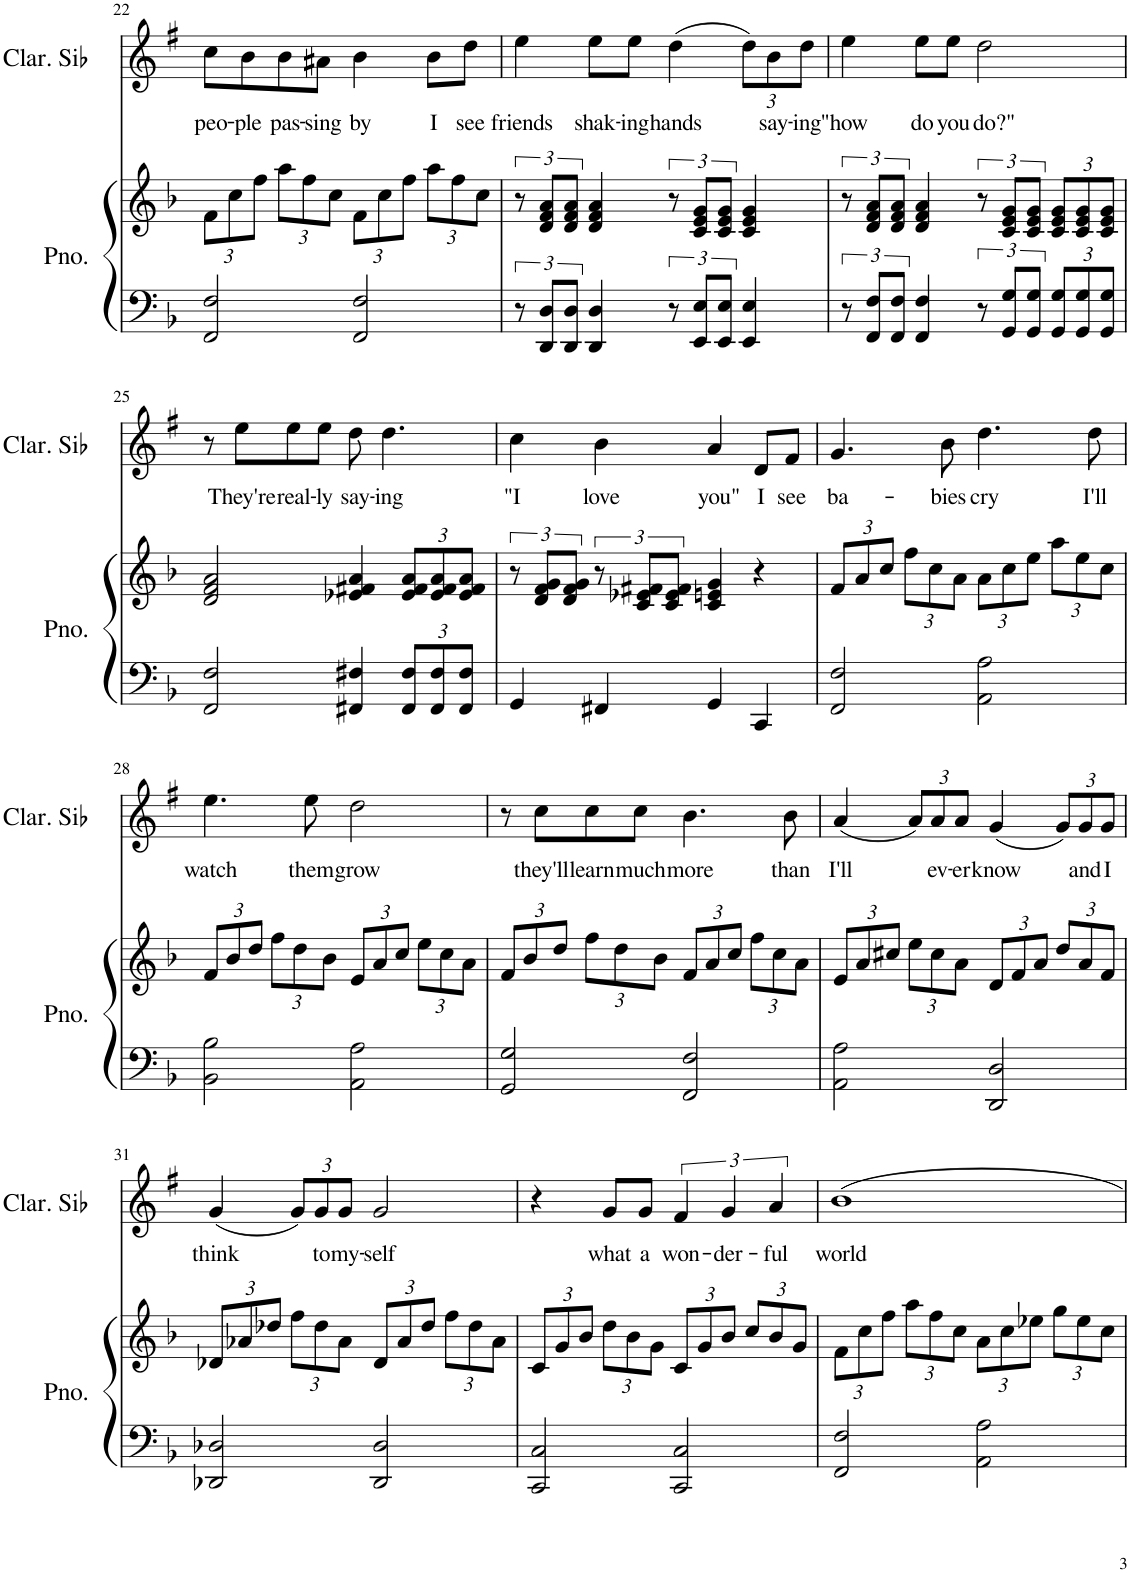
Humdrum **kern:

**kern	**kern	**kern	**text
*part2	*part2	*part1	*part1
*staff3	*staff2	*staff1	*staff1
*I"Piano	*	*I"Clarinette en Sib	*
*I'Pno.	*	*I'Clar. Sib	*
!!LO:PB:g=z
*clefF4	*clefG2	*clefG2	*
*	*	*Trd1c2	*
*k[b-]	*k[b-]	*k[f#]	*
*M4/4	*M4/4	*M4/4	*
*	*Xbrackettup	*	*
=22	=22	=22	=22
!	!	!	!LO:LY:b
2FF/ 2F/	12f\L	8cc\L	peo-
.	12cc\	.	.
!	!	!	!LO:LY:b
.	.	8b\	-ple
.	12ff\J	.	.
!	!	!	!LO:LY:b
.	12aa\L	8b\	pas-
.	12ff\	.	.
!	!	!	!LO:LY:b
.	.	8a#X\J	-sing
.	12cc\J	.	.
!	!	!	!LO:LY:b
2FF/ 2F/	12f\L	4b\	by
.	12cc\	.	.
.	12ff\J	.	.
!	!	!	!LO:LY:b
.	12aa\L	8b\L	I
.	12ff\	.	.
!	!	!	!LO:LY:b
.	.	8dd\J	see
.	12cc\J	.	.
=23	=23	=23	=23
*	*brackettup	*	*
!	!	!	!LO:LY:b
12r	12r	4ee\	friends
12DD/ 12D/L	12d/ 12f/ 12a/L	.	.
12DD/ 12D/J	12d/ 12f/ 12a/J	.	.
!	!	!	!LO:LY:b
4DD/ 4D/	4d/ 4f/ 4a/	8ee\L	shak-
!	!	!	!LO:LY:b
.	.	8ee\J	-ing
!	!	!	!LO:LY:b
12r	12r	(4dd\	hands
12EE/ 12E/L	12c/ 12e/ 12g/L	.	.
12EE/ 12E/J	12c/ 12e/ 12g/J	.	.
*	*	*Xbrackettup	*
4EE/ 4E/	4c/ 4e/ 4g/	12dd\L)	.
!	!	!	!LO:LY:b
.	.	12b\	say-
!	!	!	!LO:LY:b
.	.	12dd\J	-ing
=24	=24	=24	=24
!	!	!	!LO:LY:b
12r	12r	4ee\	"how
12FF/ 12F/L	12d/ 12f/ 12a/L	.	.
12FF/ 12F/J	12d/ 12f/ 12a/J	.	.
!	!	!	!LO:LY:b
4FF/ 4F/	4d/ 4f/ 4a/	8ee\L	do
!	!	!	!LO:LY:b
.	.	8ee\J	you
!	!	!	!LO:LY:b
12r	12r	2dd\	do?"
12GG/ 12G/L	12c/ 12e/ 12g/L	.	.
12GG/ 12G/J	12c/ 12e/ 12g/J	.	.
*Xbrackettup	*Xbrackettup	*	*
12GG/ 12G/L	12c/ 12e/ 12g/L	.	.
12GG/ 12G/	12c/ 12e/ 12g/	.	.
12GG/ 12G/J	12c/ 12e/ 12g/J	.	.
!!LO:LB:g=z
=25	=25	=25	=25
2FF/ 2F/	2d/ 2f/ 2a/	8r	.
!	!	!	!LO:LY:b
.	.	8ee\L	They're
!	!	!	!LO:LY:b
.	.	8ee\	real-
!	!	!	!LO:LY:b
.	.	8ee\J	-ly
!	!	!	!LO:LY:b
4FF#X/ 4F#X/	4e-X/ 4f#X/ 4a/	8dd\	say-
!	!	!	!LO:LY:b
.	.	4.dd\	-ing
12FF#/ 12F#/L	12e-/ 12f#/ 12a/L	.	.
12FF#/ 12F#/	12e-/ 12f#/ 12a/	.	.
12FF#/ 12F#/J	12e-/ 12f#/ 12a/J	.	.
=26	=26	=26	=26
*	*brackettup	*	*
!	!	!	!LO:LY:b
4GG/	12r	4cc\	"I
.	12d/ 12f/ 12g/L	.	.
.	12d/ 12f/ 12g/J	.	.
!	!	!	!LO:LY:b
4FF#X/	12r	4b\	love
.	12c/ 12e-X/ 12f#X/L	.	.
.	12c/ 12e-/ 12f#/J	.	.
!	!	!	!LO:LY:b
4GG/	4c/ 4en/ 4g/	4a/	you"
!	!	!	!LO:LY:b
4CC/	4r	8d/L	I
!	!	!	!LO:LY:b
.	.	8f#/J	see
=27	=27	=27	=27
*	*Xbrackettup	*	*
!	!	!	!LO:LY:b
2FF/ 2F/	12f/L	4.g/	ba-
.	12a/	.	.
.	12cc/J	.	.
.	12ff\L	.	.
.	12cc\	.	.
!	!	!	!LO:LY:b
.	.	8b\	-bies
.	12a\J	.	.
!	!	!	!LO:LY:b
2AA\ 2A\	12a\L	4.dd\	cry
.	12cc\	.	.
.	12ee\J	.	.
.	12aa\L	.	.
.	12ee\	.	.
!	!	!	!LO:LY:b
.	.	8dd\	I'll
.	12cc\J	.	.
!!LO:LB:g=z
=28	=28	=28	=28
!	!	!	!LO:LY:b
2BB-\ 2B-\	12f/L	4.ee\	watch
.	12b-/	.	.
.	12dd/J	.	.
.	12ff\L	.	.
.	12dd\	.	.
!	!	!	!LO:LY:b
.	.	8ee\	them
.	12b-\J	.	.
!	!	!	!LO:LY:b
2AA\ 2A\	12e/L	2dd\	grow
.	12a/	.	.
.	12cc/J	.	.
.	12ee\L	.	.
.	12cc\	.	.
.	12a\J	.	.
=29	=29	=29	=29
2GG/ 2G/	12f/L	8r	.
.	12b-/	.	.
!	!	!	!LO:LY:b
.	.	8cc\L	they'll
.	12dd/J	.	.
!	!	!	!LO:LY:b
.	12ff\L	8cc\	learn
.	12dd\	.	.
!	!	!	!LO:LY:b
.	.	8cc\J	much
.	12b-\J	.	.
!	!	!	!LO:LY:b
2FF/ 2F/	12f/L	4.b\	more
.	12a/	.	.
.	12cc/J	.	.
.	12ff\L	.	.
.	12cc\	.	.
!	!	!	!LO:LY:b
.	.	8b\	than
.	12a\J	.	.
=30	=30	=30	=30
!	!	!	!LO:LY:b
2AA\ 2A\	12e/L	(4a/	I'll
.	12a/	.	.
.	12cc#X/J	.	.
.	12ee\L	12a/L)	.
!	!	!	!LO:LY:b
.	12cc#\	12a/	ev-
!	!	!	!LO:LY:b
.	12a\J	12a/J	-er
!	!	!	!LO:LY:b
2DD/ 2D/	12d/L	(4g/	know
.	12f/	.	.
.	12a/J	.	.
.	12dd/L	12g/L)	.
!	!	!	!LO:LY:b
.	12a/	12g/	and
!	!	!	!LO:LY:b
.	12f/J	12g/J	I
!!LO:LB:g=z
=31	=31	=31	=31
!	!	!	!LO:LY:b
2DD-X/ 2D-X/	12d-X/L	(4g/	think
.	12a-X/	.	.
.	12dd-X/J	.	.
.	12ff\L	12g/L)	.
!	!	!	!LO:LY:b
.	12dd-\	12g/	to
!	!	!	!LO:LY:b
.	12a-\J	12g/J	my-
!	!	!	!LO:LY:b
2DD-/ 2D-/	12d-/L	2g/	-self
.	12a-/	.	.
.	12dd-/J	.	.
.	12ff\L	.	.
.	12dd-\	.	.
.	12a-\J	.	.
=32	=32	=32	=32
2CC/ 2C/	12c/L	4r	.
.	12g/	.	.
.	12b-/J	.	.
!	!	!	!LO:LY:b
.	12dd\L	8g/L	what
.	12b-\	.	.
!	!	!	!LO:LY:b
.	.	8g/J	a
.	12g\J	.	.
*	*	*brackettup	*
!	!	!	!LO:LY:b
2CC/ 2C/	12c/L	6f#/	won-
.	12g/	.	.
!	!	!	!LO:LY:b
.	12b-/J	6g/	-der-
.	12cc/L	.	.
!	!	!	!LO:LY:b
.	12b-/	6a/	-ful
.	12g/J	.	.
=33	=33	=33	=33
!	!	!	!LO:LY:b
2FF/ 2F/	12f\L	1b	world
.	12cc\	.	.
.	12ff\J	.	.
.	12aa\L	.	.
.	12ff\	.	.
.	12cc\J	.	.
2AA\ 2A\	12a\L	.	.
.	12cc\	.	.
.	12ee-X\J	.	.
.	12gg\L	.	.
.	12ee-\	.	.
.	12cc\J	.	.
=	=	=	=
*-	*-	*-	*-
